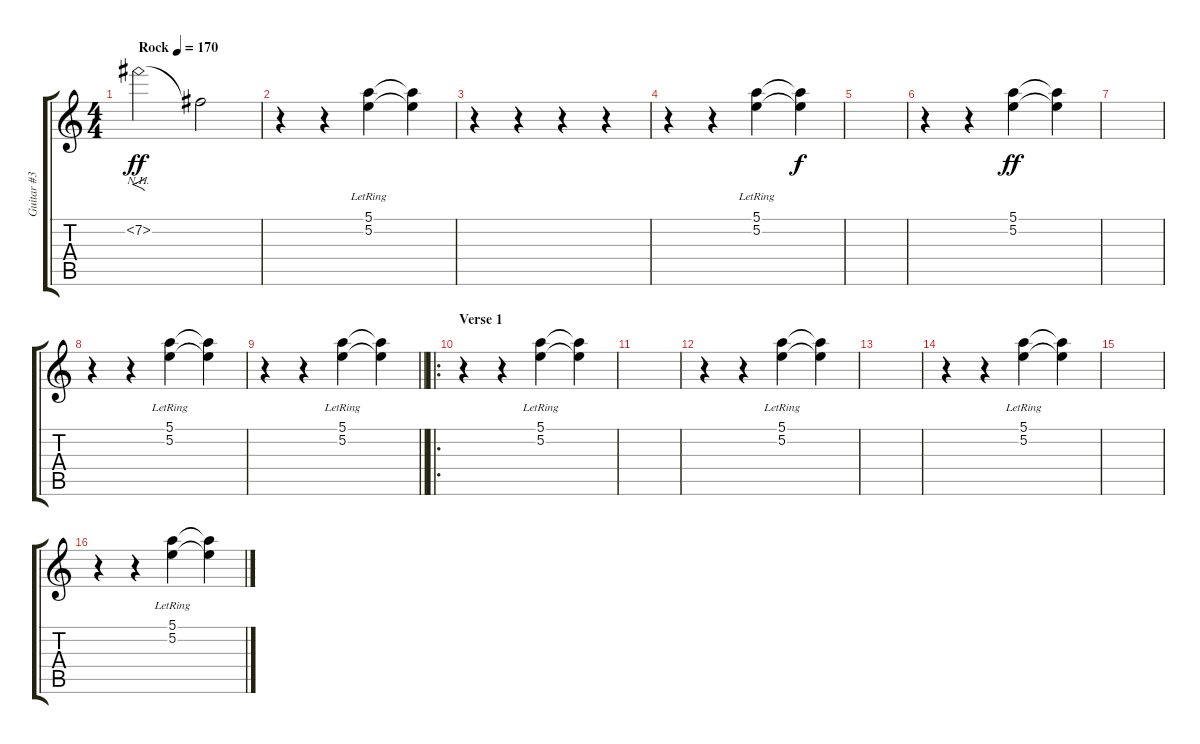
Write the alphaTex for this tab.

\track ("Guitar #3" "Guitar #3") {instrument electricguitarclean}
\staff {score tabs}
\tuning (E4 B3 G3 D3 A2 E2) {hide}
\ts (4 4)
\tempo (170 "Rock")
\clef g2
\ks c
7.2{nh}.2{f dy ff instrument electricguitarclean} 7.2{t}.2 |
r.4 r.4 (5.1{lr} 5.2{lr}).4 (5.1{t} 5.2{t}).4 |
r.4 r.4 r.4 r.4 |
r.4 r.4 (5.1{lr} 5.2{lr}).4 (5.1{t} 5.2{t}).4{dy f} |
|
r.4 r.4 (5.1 5.2).4{dy ff} (5.1{t} 5.2{t}).4 |
|
r.4 r.4 (5.1{lr} 5.2{lr}).4 (5.1{t} 5.2{t}).4 |
\barLineRight lightlight
r.4 r.4 (5.1{lr} 5.2{lr}).4 (5.1{t} 5.2{t}).4 |
\ro
\section ("" "Verse 1")
r.4 r.4 (5.1{lr} 5.2{lr}).4 (5.1{t} 5.2{t}).4 |
|
r.4 r.4 (5.1{lr} 5.2{lr}).4 (5.1{t} 5.2{t}).4 |
|
r.4 r.4 (5.1{lr} 5.2{lr}).4 (5.1{t} 5.2{t}).4 |
|
r.4 r.4 (5.1{lr} 5.2{lr}).4 (5.1{t} 5.2{t}).4
